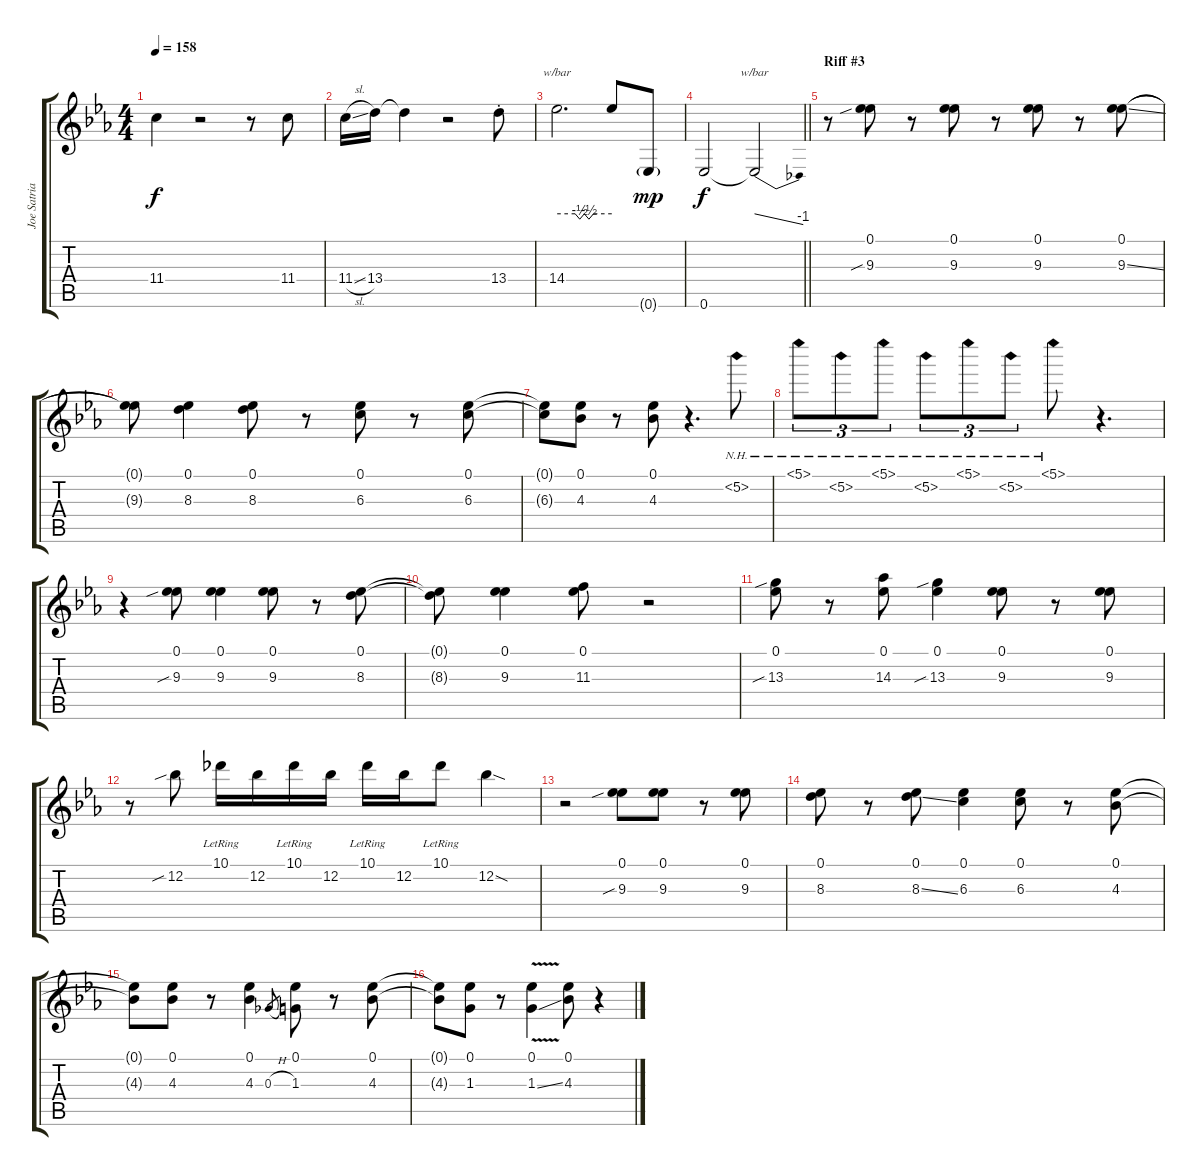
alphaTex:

\track ("Joe Satriani (Guitar)" "Joe Satria") {instrument overdrivenguitar}
\staff {score tabs}
\tuning (Eb4 Bb3 Gb3 Db3 Ab2 Eb2) {hide}
\ts (4 4)
\tempo 158
\clef g2
\ks eb
11.4.4{dy f} r.2 r.8 11.4.8 |
11.4{sl}.16 13.4.16 13.4{t}.4 r.2 13.4{st}.8 |
14.4.2{d tbe (custom default 0 0 20 0 25 -2 30 0 35 -2 40 0 60 0)} 14.4{t}.8 0.6{g}.8{dy mp} |
\barLineRight lightlight
0.6.2{dy f} 0.6{t}.2{tbe (dive default 0 0 60 -4)} |
\section ("" "Riff #3")
r.8 (0.1 9.3{sib}).8 r.8 (0.1 9.3).8 r.8 (0.1 9.3).8 r.8 (0.1 9.3{ss}).8 |
(0.1{t} 9.3{t}).8 (0.1 8.3).4 (0.1 8.3).8 r.8 (0.1 6.3).8 r.8 (0.1 6.3).8 |
(0.1{t} 6.3{t}).8 (0.1 4.3).8 r.8 (0.1 4.3).8 r.4{d} 5.2{nh}.8 |
5.1{nh}.8{tu (3 2)} 5.2{nh}.8{tu (3 2)} 5.1{nh}.8{tu (3 2)} 5.2{nh}.8{tu (3 2)} 5.1{nh}.8{tu (3 2)} 5.2{nh}.8{tu (3 2)} 5.1{nh}.8 r.4{d} |
r.4 (0.1 9.3{sib}).8 (0.1 9.3).4 (0.1 9.3).8 r.8 (0.1 8.3).8 |
(0.1{t} 8.3{t}).8 (0.1 9.3).4 (0.1 11.3).8 r.2 |
(0.1 13.3{sib}).8 r.8 (0.1 14.3).8 (0.1 13.3{sib}).4 (0.1 9.3).8 r.8 (0.1 9.3).8 |
r.8 12.2{sib}.8 10.1{lr}.16 12.2.16 10.1{lr}.16 12.2.16 10.1{lr}.16 12.2.16 10.1{lr}.8 12.2{sod}.4 |
r.2 (0.1 9.3{sib}).8 (0.1 9.3).8 r.8 (0.1 9.3).8 |
(0.1 8.3).8 r.8 (0.1 8.3{ss}).8 (0.1 6.3).4 (0.1 6.3).8 r.8 (0.1 4.3).8 |
(0.1{t} 4.3{t}).8 (0.1 4.3).8 r.8 (0.1 4.3).4 0.3{h}.8{gr} (0.1 1.3).8 r.8 (0.1 4.3).8 |
(0.1{t} 4.3{t}).8 (0.1 1.3).8 r.8 (0.1 1.3{v ss}).4 (0.1 4.3).8 r.4
